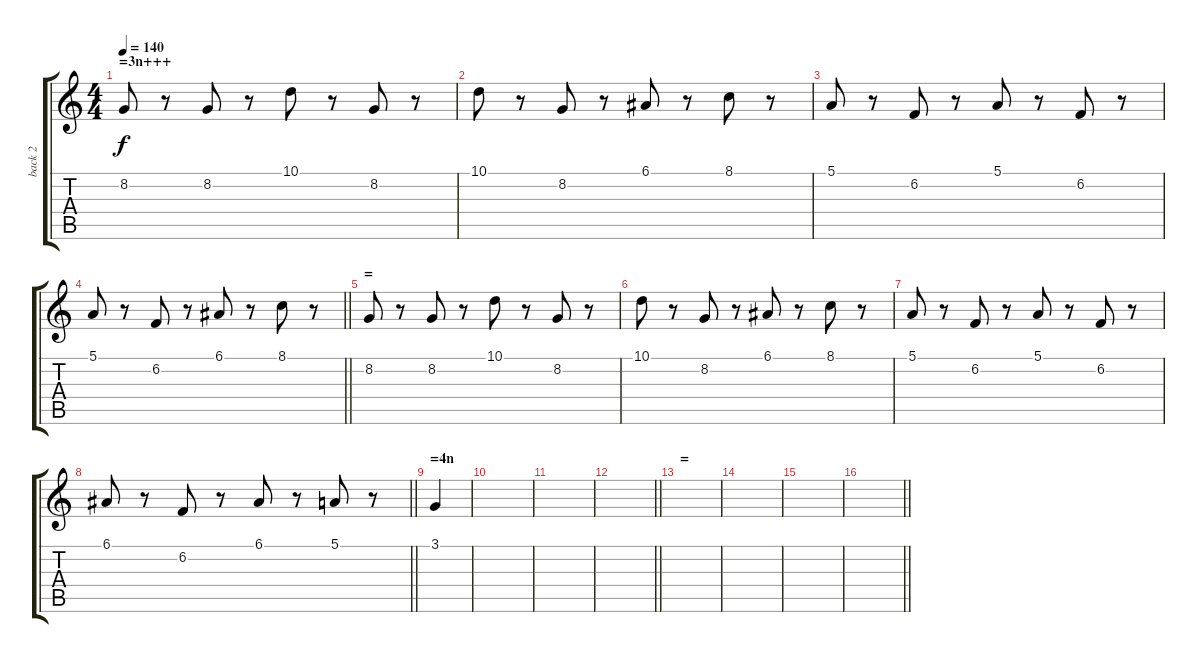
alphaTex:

\track ("back 2" "back 2") {instrument fx5brightness}
\staff {score tabs}
\tuning (E4 B3 G3 D3 A2 E2) {hide}
\ts (4 4)
\section ("" "=3n+++")
\tempo 140
\clef g2
\ks c
8.2.8{dy f} r.8 8.2.8 r.8 10.1.8 r.8 8.2.8 r.8 |
10.1.8 r.8 8.2.8 r.8 6.1.8 r.8 8.1.8 r.8 |
5.1.8 r.8 6.2.8 r.8 5.1.8 r.8 6.2.8 r.8 |
\barLineRight lightlight
5.1.8 r.8 6.2.8 r.8 6.1.8 r.8 8.1.8 r.8 |
\section ("" "=")
8.2.8 r.8 8.2.8 r.8 10.1.8 r.8 8.2.8 r.8 |
10.1.8 r.8 8.2.8 r.8 6.1.8 r.8 8.1.8 r.8 |
5.1.8 r.8 6.2.8 r.8 5.1.8 r.8 6.2.8 r.8 |
\barLineRight lightlight
6.1.8 r.8 6.2.8 r.8 6.1.8 r.8 5.1.8 r.8 |
\section ("" "=4n")
3.1.4 |
|
|
\barLineRight lightlight
|
\section ("" "=")
|
|
|
\barLineRight lightlight
